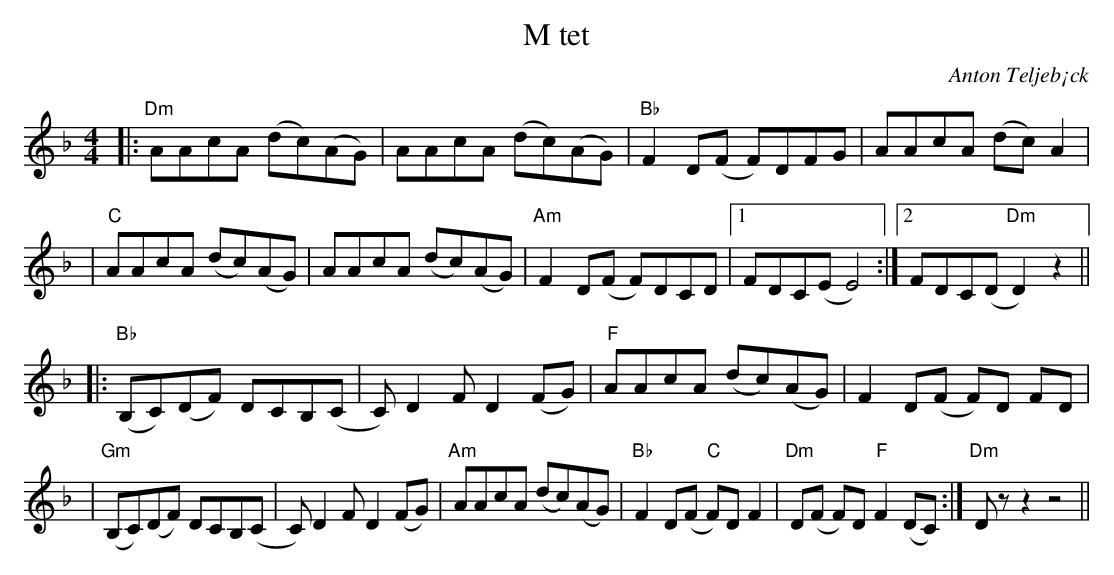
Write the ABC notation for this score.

X:1
T:M tet
C:Anton Teljeb¡ck
M:4/4
L:1/8
K:Dm
|: "Dm" AAcA (dc)(AG) | AAcA (dc)(AG) | "Bb" F2D(F F)DFG | AAcA (dc)A2 |
|"C" AAcA (dc)(AG) | AAcA (dc)(AG) |"Am" F2D(F F)DCD |1 FDC(E E4) :|2 FDC(D "Dm"D2)z2 ||
|:"Bb"(B,C)(DF) DCB,(C | C)D2F D2(FG) |"F" AAcA (dc)(AG) | F2 D(F F)D FD |
|"Gm" (B,C)(DF) DCB,(C | C)D2F D2(FG) |"Am" AAcA (dc)(AG) | "Bb" F2D(F "C" F)DF2 |"Dm"D(F F)D "F"F2 (DC):|"Dm"Dz z2 z4 ||
